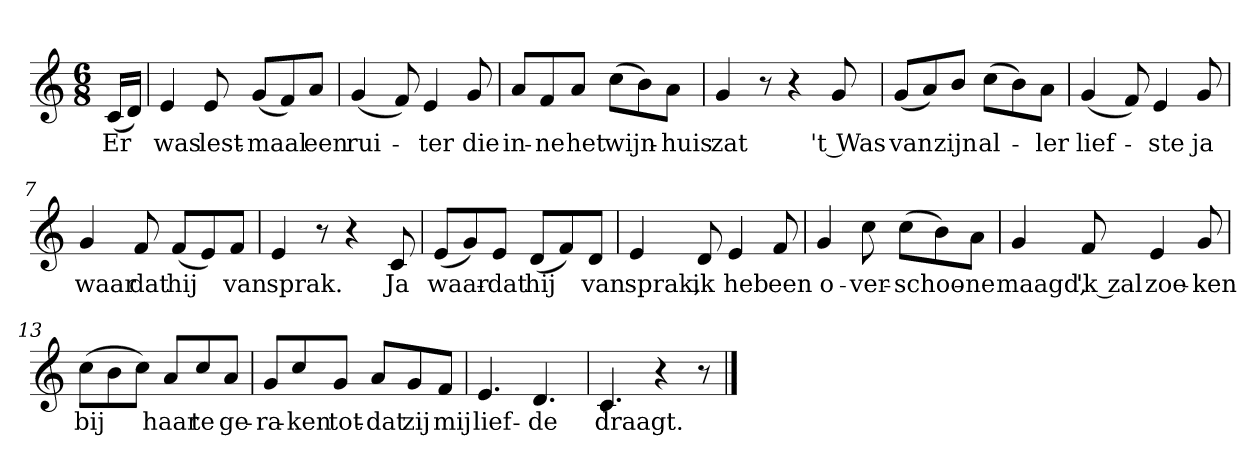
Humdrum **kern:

**kern	**text
*part1	*part1
*staff1	*staff1
*clefG2	*
*k[]	*
*C:	*
*M6/8	*
*MM120	*
=	=
(16c/LL	Er
16d/JJ)	.
=1	=1
4e	was
8e	lest-
(8g/L	-maal
8f/)	.
8a/J	een
=2	=2
(4g	rui-
8f)	.
4e	-ter
8g	die
=3	=3
8a/L	in-
8f/	-ne
8a/J	het
(8cc\L	wijn-
8b\)	.
8a\J	-huis
=4	=4
4g	zat
8r	.
4r	.
8g	't Was
=5	=5
(8g/L	van
8a/)	.
8b/J	zijn
(8cc\L	al-
8b\)	.
8a\J	-ler
=6	=6
(4g	lief-
8f)	.
4e	-ste
8g	ja
=7	=7
4g	waar
8f	dat
(8f/L	hij
8e/)	.
8f/J	van
=8	=8
4e	sprak.
8r	.
4r	.
8c	Ja
=9	=9
(8e/L	waar-
8g/)	.
8e/J	-dat
(8d/L	hij
8f/)	.
8d/J	van
=10	=10
4e	sprak,
8d	ik
4e	heb
8f	een
=11	=11
4g	o-
8cc	-ver-
(8cc\L	-schoo-
8b\)	.
8a\J	-ne
=12	=12
4g	maagd,
8f	'k zal
4e	zoe-
8g	-ken
=13	=13
(8cc\L	bij
8b\	.
8cc\J)	.
8a/L	haar
8cc/	te
8a/J	ge-
=14	=14
8g/L	-ra-
8cc/	-ken
8g/J	tot-
8a/L	-dat
8g/	zij
8f/J	mij
=15	=15
4.e	lief-
4.d	-de
=16	=16
4.c	draagt.
4r	.
8r	.
==	==
*-	*-
